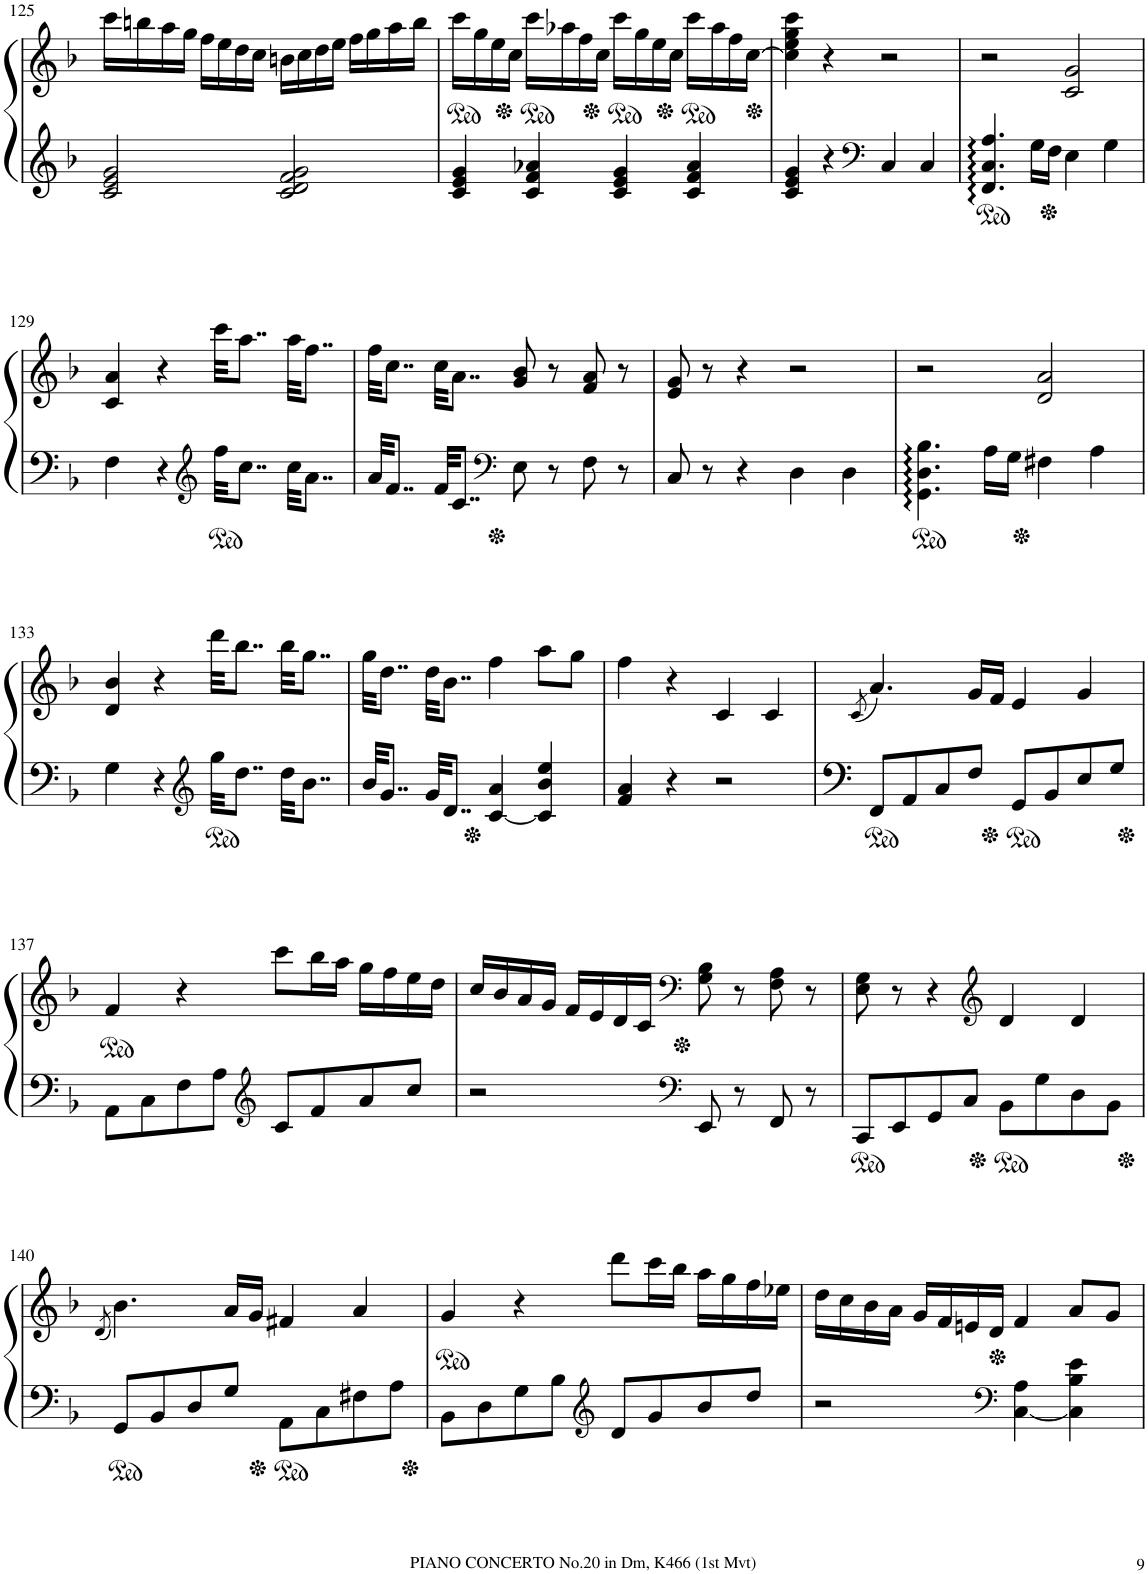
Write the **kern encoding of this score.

**kern	**kern
*part1	*part1
*staff2	*staff1
*I"ピアノ	*
!!LO:PB:g=z
*clefG2	*clefG2
*k[b-]	*k[b-]
*M4/4	*M4/4
*met(c)	*met(c)
=125	=125
2c/ 2e/ 2g/	16ccc\LL
.	16bbn\
.	16aa\
.	16gg\JJ
.	16ff\LL
.	16ee\
.	16dd\
.	16cc\JJ
2c/ 2d/ 2f/ 2g/	16bn\LL
.	16cc\
.	16dd\
.	16ee\JJ
.	16ff\LL
.	16gg\
.	16aa\
.	16bb\JJ
=126	=126
*	*ped
4c/ 4e/ 4g/	16ccc\LL
.	16gg\
.	16ee\
.	16cc\JJ
*	*ped
4c/ 4f/ 4a-X/	16ccc\LL
.	16aa-X\
.	16ff\
.	16cc\JJ
*	*Xped
*	*ped
4c/ 4e/ 4g/	16ccc\LL
.	16gg\
.	16ee\
.	16cc\JJ
*	*Xped
*	*ped
4c/ 4f/ 4a-/	16ccc\LL
.	16aa-\
.	16ff\
.	[16cc\JJ
=127	=127
*	*Xped
4c/ 4e/ 4g/	4cc\] 4ee\ 4gg\ 4ccc\
4r	4r
*clefF4	*
4C/	2r
4C/	.
=128	=128
4.FF/ 4.C/ 4.A/	2r
16G\LL	.
16F\JJ	.
*Xped	*
4E\	2c/ 2g/
4G\	.
!!LO:LB:g=z
=129	=129
4F\	4c/ 4a/
4r	4r
*clefG2	*
32ff\KKL	32ccc\KKL
8..cc\J	8..aa\J
32cc\KKL	32aa\KKL
8..a\J	8..ff\J
=130	=130
32a/KKL	32ff\KKL
8..f/J	8..cc\J
32f/KKL	32cc\KKL
8..c/J	8..a\J
*clefF4	*
8E\	8g/ 8b-/
8r	8r
8F\	8f/ 8a/
8r	8r
=131	=131
8C/	8e/ 8g/
8r	8r
4r	4r
4D\	2r
4D\	.
=132	=132
4.GG\ 4.D\ 4.B-\	2r
16A\LL	.
16G\JJ	.
4F#X\	2d/ 2a/
4A\	.
!!LO:LB:g=z
=133	=133
4G\	4d/ 4b-/
4r	4r
*clefG2	*
32gg\KKL	32ddd\KKL
8..dd\J	8..bb-\J
32dd\KKL	32bb-\KKL
8..b-\J	8..gg\J
=134	=134
32b-/KKL	32gg\KKL
8..g/J	8..dd\J
32g/KKL	32dd\KKL
8..d/J	8..b-\J
[4c/ 4a/	4ff\
4c/] 4b-/ 4ee/	8aa\L
.	8gg\J
=135	=135
4f/ 4a/	4ff\
4r	4r
2r	4c/
.	4c/
=136	=136
.	(8qc/
8FF/L	4.a/)
8AA/	.
8C/	.
8F/J	16g/LL
.	16f/JJ
*ped	*
8GG/L	4e/
8BB-/	.
8E/	4g/
8G/J	.
!!LO:LB:g=z
=137	=137
*	*ped
8AA\L	4f/
8C\	.
8F\	4r
8A\J	.
*clefG2	*
8c/L	8ccc\L
8f/	16bb-\L
.	16aa\JJ
8a/	16gg\LL
.	16ff\
8cc/J	16ee\
.	16dd\JJ
=138	=138
2r	16cc/LL
.	16b-/
.	16a/
.	16g/JJ
.	16f/LL
.	16e/
.	16d/
.	16c/JJ
*clefF4	*clefF4
*	*Xped
8EE/	8G\ 8B-\
8r	8r
8FF/	8F\ 8A\
8r	8r
=139	=139
8CC/L	8E\ 8G\
8EE/	8r
8GG/	4r
8C/J	.
*	*clefG2
*Xped	*
8BB-\L	4d/
8G\	.
8D\	4d/
8BB-\J	.
!!LO:LB:g=z
=140	=140
.	(8qd/
8GG/L	4.b-\)
8BB-/	.
8D/	.
8G/J	16a/LL
.	16g/JJ
*ped	*
8AA\L	4f#X/
8C\	.
8F#X\	4a/
8A\J	.
=141	=141
8BB-\L	4g/
8D\	.
8G\	4r
8B-\J	.
*clefG2	*
8d/L	8ddd\L
8g/	16ccc\L
.	16bb-\JJ
8b-/	16aa\LL
.	16gg\
8dd/J	16ff\
.	16ee-X\JJ
=142	=142
2r	16dd\LL
.	16cc\
.	16b-\
.	16a\JJ
.	16g/LL
.	16f/
.	16en/
.	16d/JJ
*clefF4	*
*	*Xped
[4C\ 4A\	4f/
4C\] 4B-\ 4e\	8a/L
.	8g/J
=	=
*-	*-
